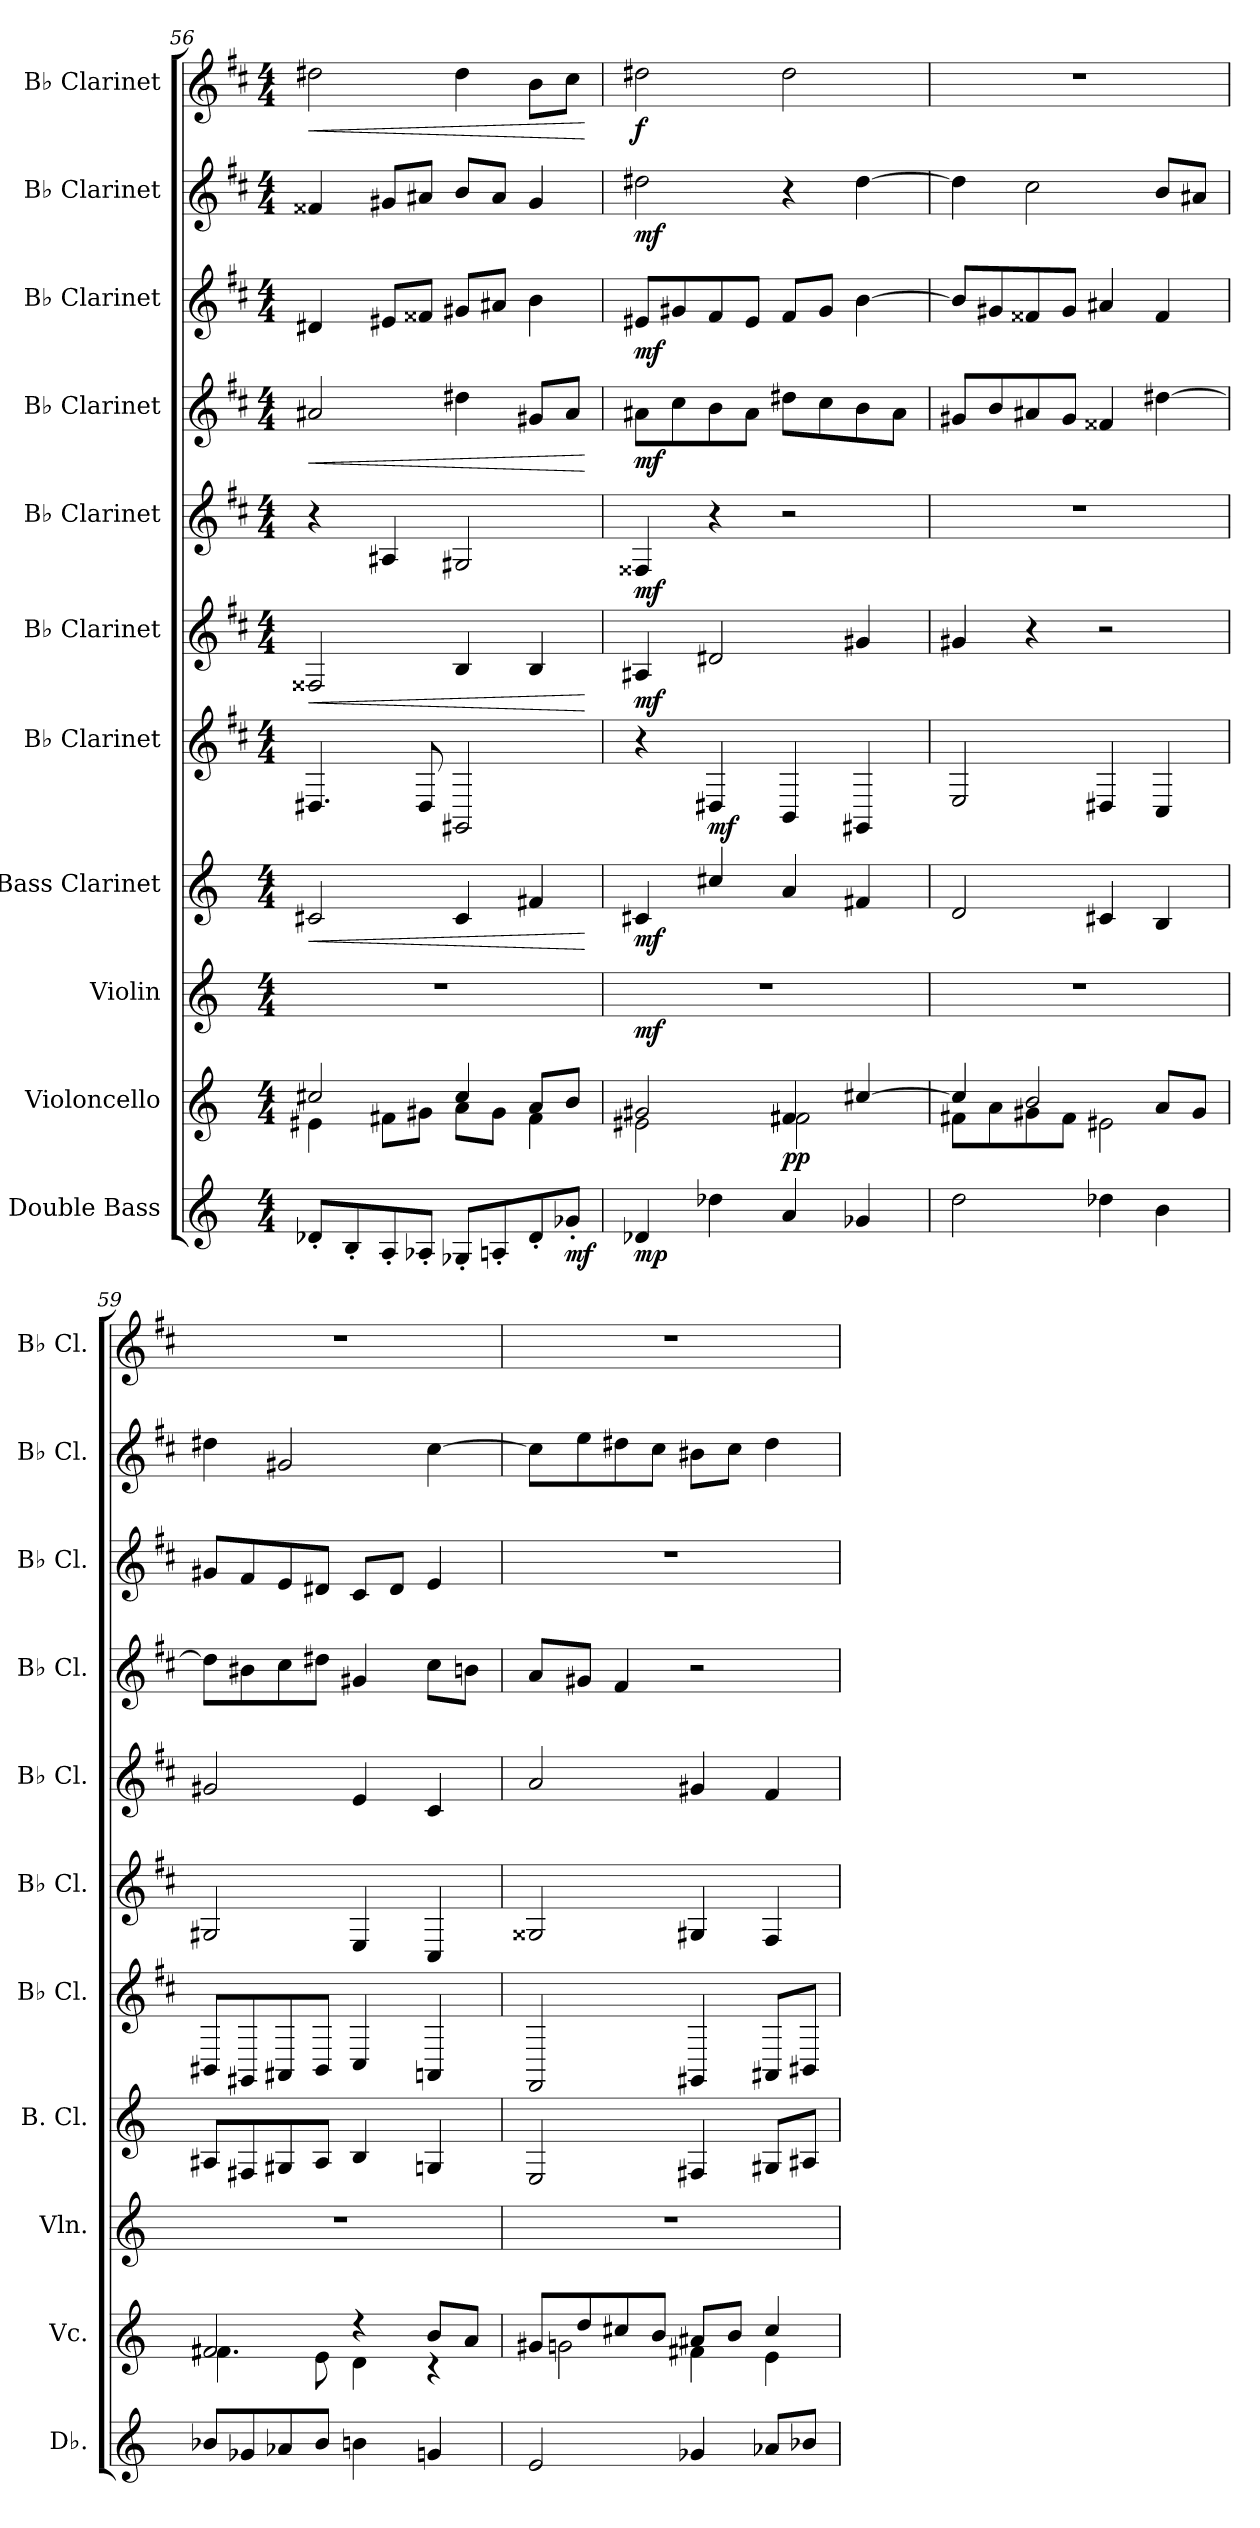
**kern	**dynam	**kern	**dynam	**kern	**dynam	**kern	**dynam	**kern	**dynam	**kern	**dynam	**kern	**dynam	**kern	**dynam	**kern	**dynam	**kern	**dynam	**kern	**dynam
*part11	*part11	*part10	*part10	*part9	*part9	*part8	*part8	*part7	*part7	*part6	*part6	*part5	*part5	*part4	*part4	*part3	*part3	*part2	*part2	*part1	*part1
*staff11	*staff11	*staff10	*staff10	*staff9	*staff9	*staff8	*staff8	*staff7	*staff7	*staff6	*staff6	*staff5	*staff5	*staff4	*staff4	*staff3	*staff3	*staff2	*staff2	*staff1	*staff1
*I"Double Bass	*	*I"Violoncello	*	*I"Violin	*	*I"Bass Clarinet	*	*I"B♭ Clarinet	*	*I"B♭ Clarinet	*	*I"B♭ Clarinet	*	*I"B♭ Clarinet	*	*I"B♭ Clarinet	*	*I"B♭ Clarinet	*	*I"B♭ Clarinet	*
*I'Db.	*	*I'Vc.	*	*I'Vln.	*	*I'B. Cl.	*	*I'B♭ Cl.	*	*I'B♭ Cl.	*	*I'B♭ Cl.	*	*I'B♭ Cl.	*	*I'B♭ Cl.	*	*I'B♭ Cl.	*	*I'B♭ Cl.	*
!!LO:PB:g=z
*clefG2	*	*clefG2	*	*clefG2	*	*clefG2	*	*clefG2	*	*clefG2	*	*clefG2	*	*clefG2	*	*clefG2	*	*clefG2	*	*clefG2	*
*ITrd7c12	*	*	*	*	*	*ITrd8c14	*	*ITrd1c2	*	*ITrd1c2	*	*ITrd1c2	*	*ITrd1c2	*	*ITrd1c2	*	*ITrd1c2	*	*ITrd1c2	*
*k[]	*	*k[]	*	*k[]	*	*k[]	*	*k[]	*	*k[]	*	*k[]	*	*k[]	*	*k[]	*	*k[]	*	*k[]	*
*M4/4	*	*M4/4	*	*M4/4	*	*M4/4	*	*M4/4	*	*M4/4	*	*M4/4	*	*M4/4	*	*M4/4	*	*M4/4	*	*M4/4	*
=56	=56	=56	=56	=56	=56	=56	=56	=56	=56	=56	=56	=56	=56	=56	=56	=56	=56	=56	=56	=56	=56
*	*	*^	*	*	*	*	*	*	*	*	*	*	*	*	*	*	*	*	*	*	*
!	!	!	!	!	!	!	!	!LO:HP:b	!	!	!	!LO:HP:b	!	!	!	!LO:HP:b	!	!	!	!	!	!LO:HP:b
8D-X'/L	.	2cc#X/	4e#X\	.	1r	.	2C#X/	<	4.C#X/	.	2E#X/	<	4r	.	2g#X/	<	4c#X/	.	4e#X/	.	2cc#X\	<
8BB'/	.	.	.	.	.	.	.	.	.	.	.	.	.	.	.	.	.	.	.	.	.	.
8AA'/	.	.	8f#X\L	.	.	.	.	.	.	.	.	.	4G#X/	.	.	.	8d#X/L	.	8f#X/L	.	.	.
8AA-X'/J	.	.	8g#X\J	.	.	.	.	.	8C#/	.	.	.	.	.	.	.	8e#X/J	.	8g#X/J	.	.	.
8GG-X'/L	.	4cc#/	8a\L	.	.	.	4C#/	.	2FF#X/	.	4A/	.	2F#X/	.	4cc#X\	.	8f#X/L	.	8a/L	.	4cc#\	.
8AAn'/	.	.	8g#\J	.	.	.	.	.	.	.	.	.	.	.	.	.	8g#X/J	.	8g#/J	.	.	.
8D-'/	.	8a/L	4f#\	.	.	.	4F#X/	.	.	.	4A/	.	.	.	8f#X/L	.	4a\	.	4f#/	.	8a\L	.
!	!LO:DY:b	!	!	!	!	!	!	!	!	!	!	!	!	!	!	!	!	!	!	!	!	!
8G-X'/J	mf	8b/J	.	.	.	.	.	.	.	.	.	.	.	.	8g#/J	.	.	.	.	.	8b\J	.
*	*	*v	*v	*	*	*	*	*	*	*	*	*	*	*	*	*	*	*	*	*	*	*
.	.	.	.	.	.	.	[	.	.	.	[	.	.	.	[	.	.	.	.	.	[
=57	=57	=57	=57	=57	=57	=57	=57	=57	=57	=57	=57	=57	=57	=57	=57	=57	=57	=57	=57	=57	=57
*	*	*^	*	*	*	*	*	*	*	*	*	*	*	*	*	*	*	*	*	*	*
!	!LO:DY:b	!	!	!LO:DY:b	!	!	!	!	!	!	!	!	!	!	!	!	!	!	!	!	!	!
!	!	!	!	!LO:DY:n=1:b	!	!LO:DY:b	!	!LO:DY:b	!	!	!	!LO:DY:b	!	!LO:DY:b	!	!LO:DY:b	!	!LO:DY:b	!	!LO:DY:b	!	!LO:DY:b
4D-X/	mp	2g#X/	2e#X\	fp fp	1r	mf	4C#X/	mf	4r	.	4G#X/	mf	4E#X/	mf	8g#X\L	mf	8d#X/L	mf	2cc#X\	mf	2cc#X\	f
.	.	.	.	.	.	.	.	.	.	.	.	.	.	.	8b\	.	8f#X/	.	.	.	.	.
!	!	!	!	!	!	!	!	!	!	!LO:DY:b	!	!	!	!	!	!	!	!	!	!	!	!
4d-X\	.	.	.	.	.	.	4c#X/	.	4C#X/	mf	2c#X/	.	4r	.	8a\	.	8e/	.	.	.	.	.
.	.	.	.	.	.	.	.	.	.	.	.	.	.	.	8g#\J	.	8d#/J	.	.	.	.	.
!	!	!	!	!LO:DY:n=2:b	!	!	!	!	!	!	!	!	!	!	!	!	!	!	!	!	!	!
!	!	!	!	!LO:DY:n=3:b	!	!	!	!	!	!	!	!	!	!	!	!	!	!	!	!	!	!
4A/	.	4f#X/	2f#\	p p	.	.	4A/	.	4AA/	.	.	.	2r	.	8cc#X\L	.	8e/L	.	4r	.	2cc#\	.
.	.	.	.	.	.	.	.	.	.	.	.	.	.	.	8b\	.	8f#/J	.	.	.	.	.
4G-X/	.	[4cc#X/	.	.	.	.	4F#X/	.	4FF#X/	.	4f#X/	.	.	.	8a\	.	[4a\	.	[4cc#\	.	.	.
.	.	.	.	.	.	.	.	.	.	.	.	.	.	.	8g#\J	.	.	.	.	.	.	.
=58	=58	=58	=58	=58	=58	=58	=58	=58	=58	=58	=58	=58	=58	=58	=58	=58	=58	=58	=58	=58	=58	=58
2d\	.	4cc#/]	8f#X\L	.	1r	.	2D/	.	2D/	.	4f#X/	.	1r	.	8f#X/L	.	8a/L]	.	4cc#\]	.	1r	.
.	.	.	8a\	.	.	.	.	.	.	.	.	.	.	.	8a/	.	8f#X/	.	.	.	.	.
.	.	2b/	8g#X\	.	.	.	.	.	.	.	4r	.	.	.	8g#X/	.	8e#X/	.	2b\	.	.	.
.	.	.	8f#\J	.	.	.	.	.	.	.	.	.	.	.	8f#/J	.	8f#/J	.	.	.	.	.
4d-X\	.	.	2e#X\	.	.	.	4C#X/	.	4C#X/	.	2r	.	.	.	4e#X/	.	4g#X/	.	.	.	.	.
4B\	.	8a/L	.	.	.	.	4BB/	.	4BB/	.	.	.	.	.	[4cc#X\	.	4e#/	.	8a/L	.	.	.
.	.	8g#/J	.	.	.	.	.	.	.	.	.	.	.	.	.	.	.	.	8g#X/J	.	.	.
!!LO:PB:g=z
=59	=59	=59	=59	=59	=59	=59	=59	=59	=59	=59	=59	=59	=59	=59	=59	=59	=59	=59	=59	=59	=59	=59
8B-X/L	.	2f#X/	4.f#\	.	1r	.	8AA#X/L	.	8AA#X/L	.	2F#X/	.	2f#X/	.	8cc#\L]	.	8f#X/L	.	4cc#X\	.	1r	.
8G-X/	.	.	.	.	.	.	8FF#X/	.	8FF#X/	.	.	.	.	.	8a#X\	.	8e/	.	.	.	.	.
8A-X/	.	.	.	.	.	.	8GG#X/	.	8GG#X/	.	.	.	.	.	8b\	.	8d/	.	2f#X/	.	.	.
8B-/J	.	.	8e\	.	.	.	8AA#/J	.	8AA#/J	.	.	.	.	.	8cc#X\J	.	8c#X/J	.	.	.	.	.
4Bn\	.	4r	4d\	.	.	.	4BB/	.	4BB/	.	4D/	.	4d/	.	4f#X/	.	8B/L	.	.	.	.	.
.	.	.	.	.	.	.	.	.	.	.	.	.	.	.	.	.	8c#/J	.	.	.	.	.
4Gn/	.	8b/L	4r	.	.	.	4GGn/	.	4GGn/	.	4BB/	.	4B/	.	8b\L	.	4d/	.	[4b\	.	.	.
.	.	8a/J	.	.	.	.	.	.	.	.	.	.	.	.	8an\J	.	.	.	.	.	.	.
=60	=60	=60	=60	=60	=60	=60	=60	=60	=60	=60	=60	=60	=60	=60	=60	=60	=60	=60	=60	=60	=60	=60
2E/	.	8g#X/L	2gn\	.	1r	.	2EE/	.	2EE/	.	2F##X/	.	2g/	.	8g/L	.	1r	.	8b\L]	.	1r	.
.	.	8dd/	.	.	.	.	.	.	.	.	.	.	.	.	8f#X/J	.	.	.	8dd\	.	.	.
.	.	8cc#X/	.	.	.	.	.	.	.	.	.	.	.	.	4e/	.	.	.	8cc#X\	.	.	.
.	.	8b/J	.	.	.	.	.	.	.	.	.	.	.	.	.	.	.	.	8b\J	.	.	.
4G-X/	.	8a#X/L	4f#X\	.	.	.	4FF#X/	.	4FF#X/	.	4F#X/	.	4f#X/	.	2r	.	.	.	8a#X\L	.	.	.
.	.	8b/J	.	.	.	.	.	.	.	.	.	.	.	.	.	.	.	.	8b\J	.	.	.
8A-X/L	.	4cc#/	4e\	.	.	.	8GG#X/L	.	8GG#X/L	.	4E/	.	4e/	.	.	.	.	.	4cc#\	.	.	.
8B-X/J	.	.	.	.	.	.	8AA#X/J	.	8AA#X/J	.	.	.	.	.	.	.	.	.	.	.	.	.
*	*	*v	*v	*	*	*	*	*	*	*	*	*	*	*	*	*	*	*	*	*	*	*
=	=	=	=	=	=	=	=	=	=	=	=	=	=	=	=	=	=	=	=	=	=
*-	*-	*-	*-	*-	*-	*-	*-	*-	*-	*-	*-	*-	*-	*-	*-	*-	*-	*-	*-	*-	*-
